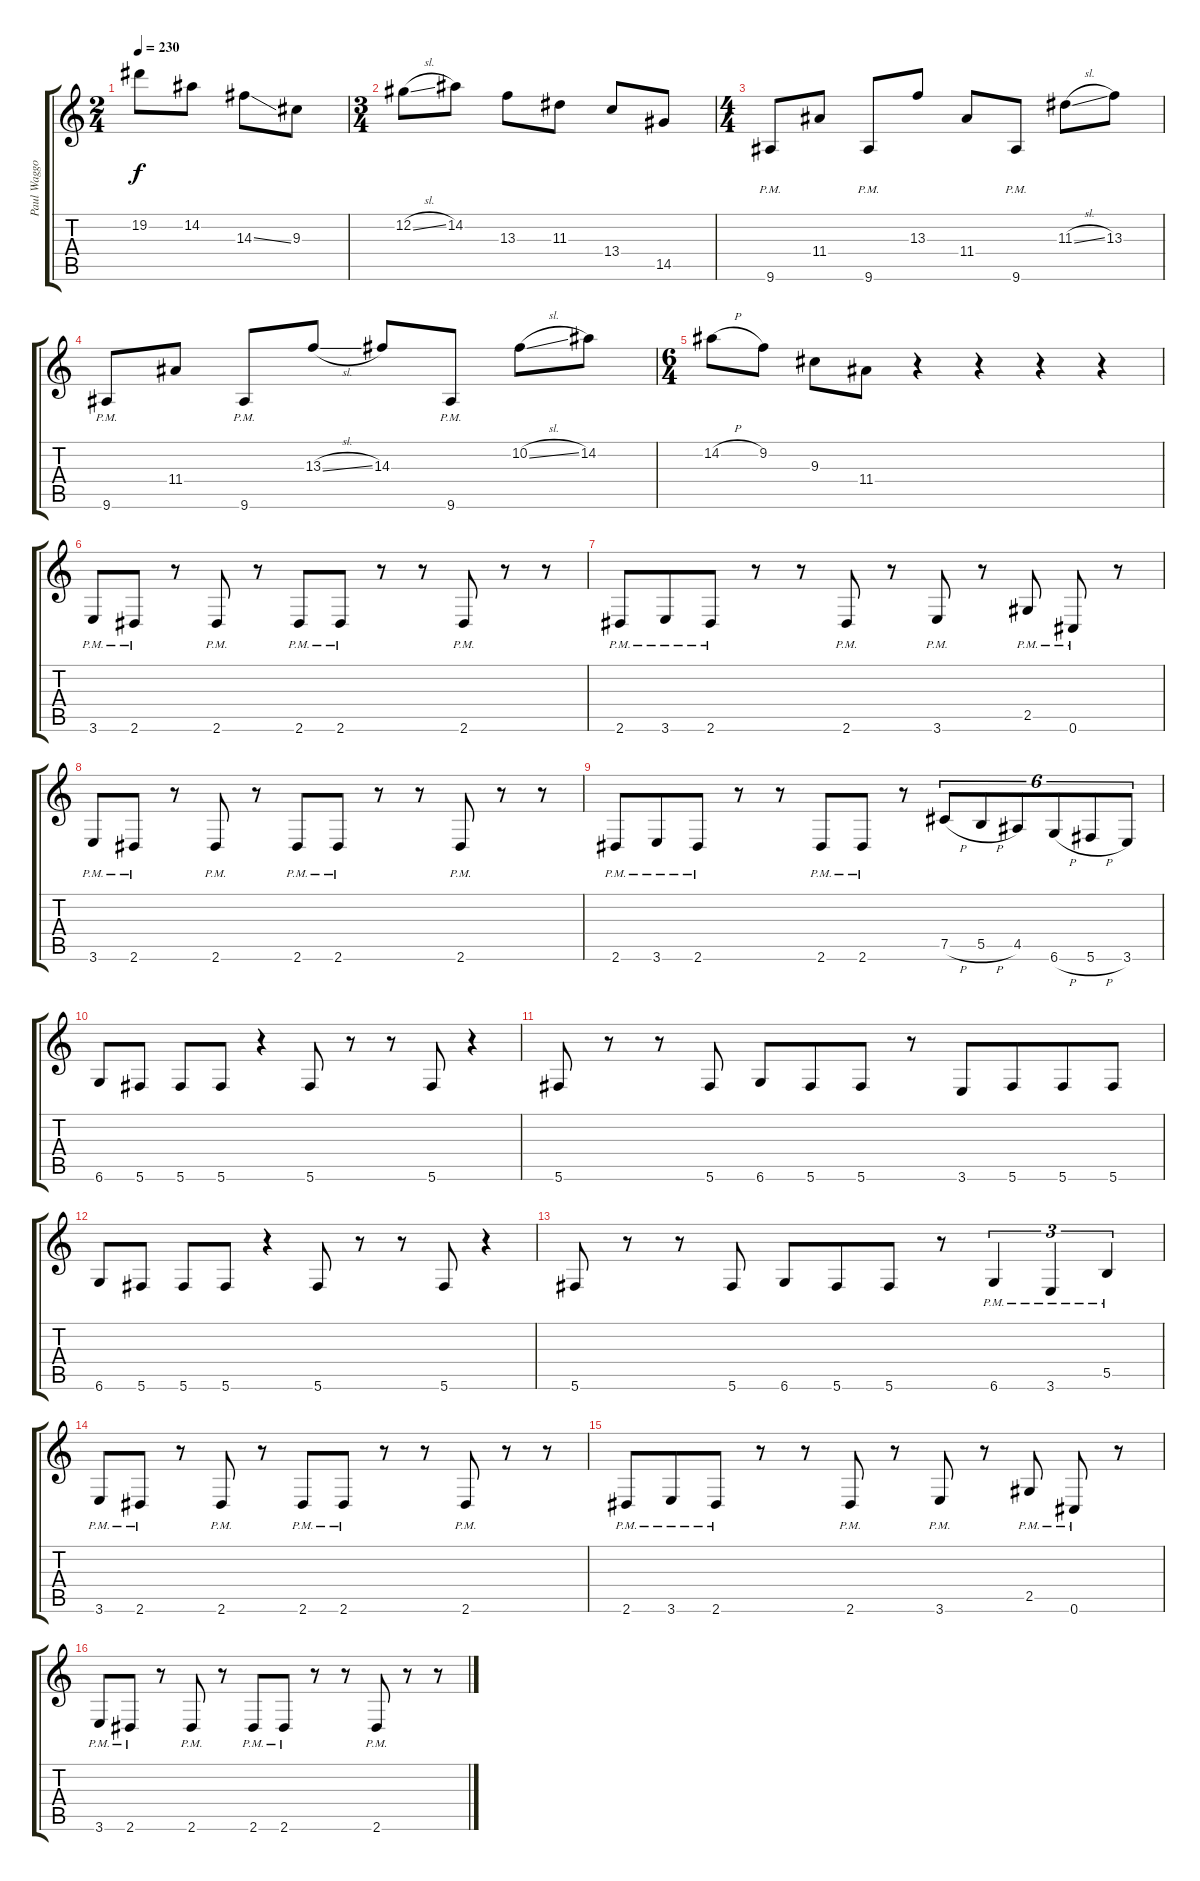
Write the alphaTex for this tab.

\track ("Paul Waggoner - Rhythm" "Paul Waggo") {instrument distortionguitar}
\staff {score tabs}
\tuning (Db4 Ab3 E3 B2 Gb2 Db2) {hide}
\ts (2 4)
\tempo 230
\clef g2
\ks c
19.2.8{dy f} 14.2.8 14.3{ss}.8 9.3.8 |
\ts (3 4)
12.2{sl}.8 14.2.8 13.3.8 11.3.8 13.4.8 14.5.8 |
\ts (4 4)
9.6{pm}.8 11.4.8 9.6{pm}.8 13.3.8 11.4.8 9.6{pm}.8 11.3{sl}.8 13.3.8 |
9.6{pm}.8 11.4.8 9.6{pm}.8 13.3{sl}.8 14.3.8 9.6{pm}.8 10.2{sl}.8 14.2.8 |
\ts (6 4)
14.2{h}.8 9.2.8{beam split} 9.3.8 11.4.8 r.4 r.4 r.4 r.4 |
3.6{pm}.8 2.6{pm}.8 r.8 2.6{pm}.8 r.8 2.6{pm}.8{beam merge} 2.6{pm}.8 r.8 r.8 2.6{pm}.8 r.8 r.8 |
2.6{pm}.8 3.6{pm}.8{beam merge} 2.6{pm}.8 r.8 r.8 2.6{pm}.8 r.8 3.6{pm}.8 r.8 2.5{pm}.8 0.6{pm}.8 r.8 |
3.6{pm}.8 2.6{pm}.8 r.8 2.6{pm}.8 r.8 2.6{pm}.8{beam merge} 2.6{pm}.8 r.8 r.8 2.6{pm}.8 r.8 r.8 |
2.6{pm}.8 3.6{pm}.8{beam merge} 2.6{pm}.8 r.8 r.8 2.6{pm}.8{beam merge} 2.6{pm}.8 r.8 7.5{h}.8{tu (6 4)} 5.5{h}.8{tu (6 4)} 4.5.8{tu (6 4)} 6.6{h}.8{tu (6 4)} 5.6{h}.8{tu (6 4)} 3.6.8{tu (6 4)} |
6.6.8 5.6.8 5.6.8 5.6.8 r.4 5.6.8 r.8 r.8 5.6.8 r.4 |
5.6.8 r.8 r.8 5.6.8{beam split} 6.6.8 5.6.8{beam merge} 5.6.8 r.8 3.6.8 5.6.8{beam merge} 5.6.8 5.6.8 |
6.6.8 5.6.8 5.6.8 5.6.8 r.4 5.6.8 r.8 r.8 5.6.8 r.4 |
5.6.8 r.8 r.8 5.6.8{beam split} 6.6.8 5.6.8{beam merge} 5.6.8 r.8 6.6{pm}.4{tu (3 2)} 3.6{pm}.4{tu (3 2)} 5.5{pm}.4{tu (3 2)} |
3.6{pm}.8 2.6{pm}.8 r.8 2.6{pm}.8 r.8 2.6{pm}.8{beam merge} 2.6{pm}.8 r.8 r.8 2.6{pm}.8 r.8 r.8 |
2.6{pm}.8 3.6{pm}.8{beam merge} 2.6{pm}.8 r.8 r.8 2.6{pm}.8 r.8 3.6{pm}.8 r.8 2.5{pm}.8 0.6{pm}.8 r.8 |
3.6{pm}.8 2.6{pm}.8 r.8 2.6{pm}.8 r.8 2.6{pm}.8{beam merge} 2.6{pm}.8 r.8 r.8 2.6{pm}.8 r.8 r.8
